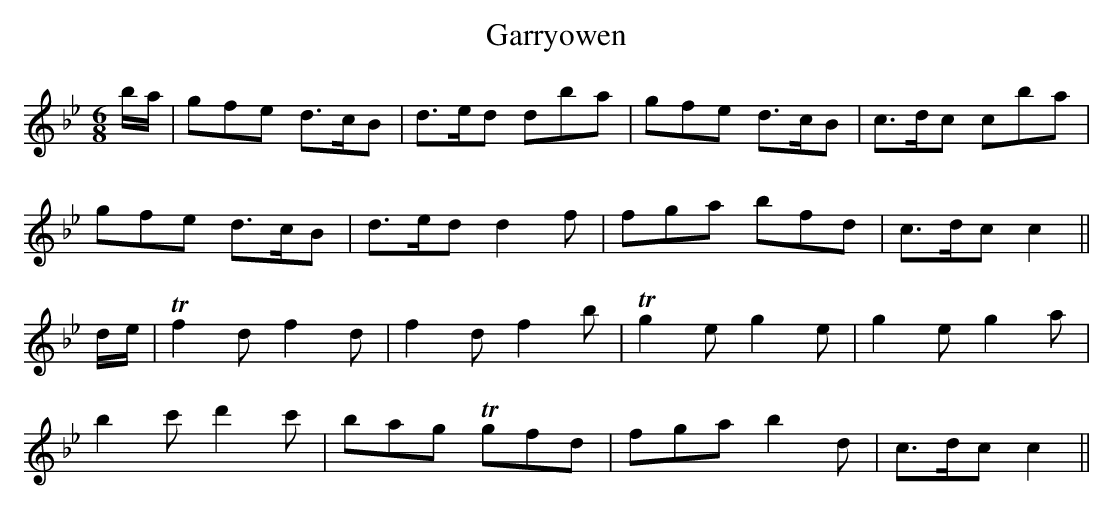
X:1
T:Garryowen
M:6/8
L:1/8
K:Bb
b/a/|gfe d>cB|d>ed dba|gfe d>cB|c>dc cba|
gfe d>cB|d>ed d2f|fga bfd|c>dc c2||
d/e/|Tf2d f2d|f2d f2b|Tg2e g2e|g2e g2a|
b2c' d'2c'|bag Tgfd|fga b2d|c>dc c2||
